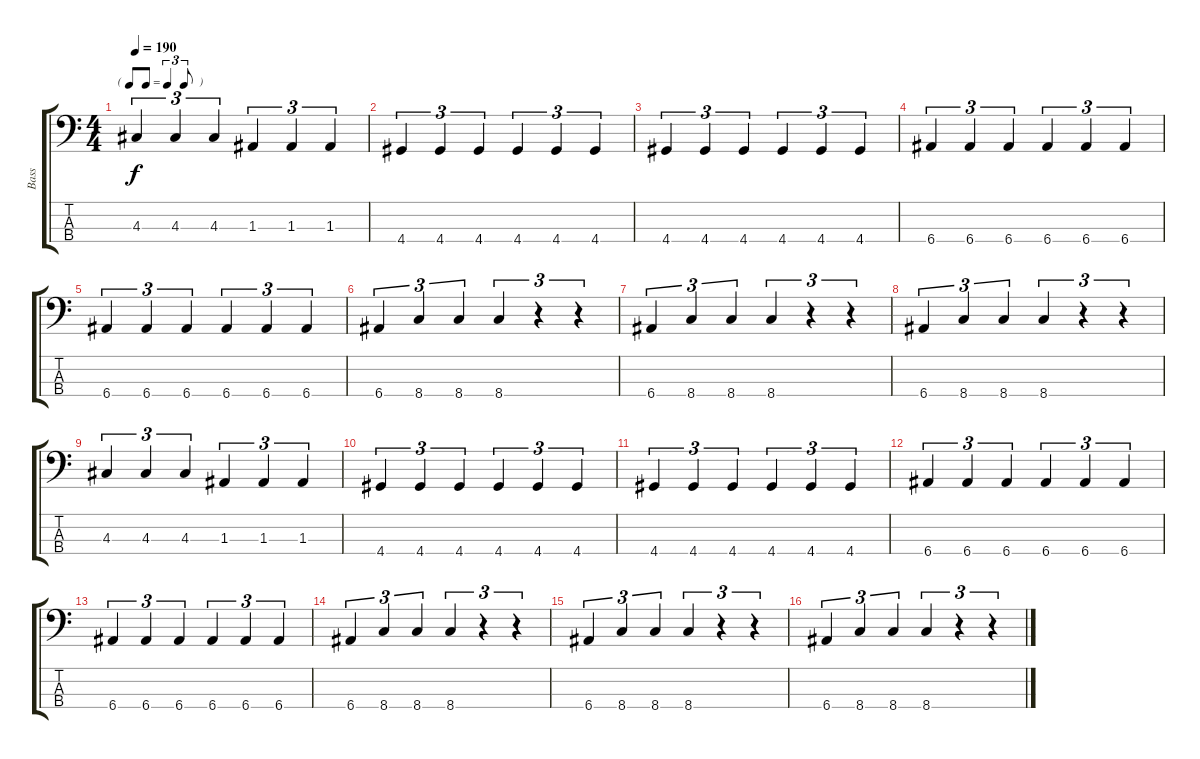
\track ("Bass" "Bass") {instrument electricbassfinger}
\staff {score tabs}
\tuning (G2 D2 A1 E1) {hide}
\ts (4 4)
\tf triplet8th
\tempo 190
\clef f4
\ks c
4.3.4{tu (3 2) dy f} 4.3.4{tu (3 2)} 4.3.4{tu (3 2)} 1.3.4{tu (3 2)} 1.3.4{tu (3 2)} 1.3.4{tu (3 2)} |
4.4.4{tu (3 2)} 4.4.4{tu (3 2)} 4.4.4{tu (3 2)} 4.4.4{tu (3 2)} 4.4.4{tu (3 2)} 4.4.4{tu (3 2)} |
4.4.4{tu (3 2)} 4.4.4{tu (3 2)} 4.4.4{tu (3 2)} 4.4.4{tu (3 2)} 4.4.4{tu (3 2)} 4.4.4{tu (3 2)} |
6.4.4{tu (3 2)} 6.4.4{tu (3 2)} 6.4.4{tu (3 2)} 6.4.4{tu (3 2)} 6.4.4{tu (3 2)} 6.4.4{tu (3 2)} |
6.4.4{tu (3 2)} 6.4.4{tu (3 2)} 6.4.4{tu (3 2)} 6.4.4{tu (3 2)} 6.4.4{tu (3 2)} 6.4.4{tu (3 2)} |
6.4.4{tu (3 2)} 8.4.4{tu (3 2)} 8.4.4{tu (3 2)} 8.4.4{tu (3 2)} r.4{tu (3 2)} r.4{tu (3 2)} |
6.4.4{tu (3 2)} 8.4.4{tu (3 2)} 8.4.4{tu (3 2)} 8.4.4{tu (3 2)} r.4{tu (3 2)} r.4{tu (3 2)} |
6.4.4{tu (3 2)} 8.4.4{tu (3 2)} 8.4.4{tu (3 2)} 8.4.4{tu (3 2)} r.4{tu (3 2)} r.4{tu (3 2)} |
4.3.4{tu (3 2)} 4.3.4{tu (3 2)} 4.3.4{tu (3 2)} 1.3.4{tu (3 2)} 1.3.4{tu (3 2)} 1.3.4{tu (3 2)} |
4.4.4{tu (3 2)} 4.4.4{tu (3 2)} 4.4.4{tu (3 2)} 4.4.4{tu (3 2)} 4.4.4{tu (3 2)} 4.4.4{tu (3 2)} |
4.4.4{tu (3 2)} 4.4.4{tu (3 2)} 4.4.4{tu (3 2)} 4.4.4{tu (3 2)} 4.4.4{tu (3 2)} 4.4.4{tu (3 2)} |
6.4.4{tu (3 2)} 6.4.4{tu (3 2)} 6.4.4{tu (3 2)} 6.4.4{tu (3 2)} 6.4.4{tu (3 2)} 6.4.4{tu (3 2)} |
6.4.4{tu (3 2)} 6.4.4{tu (3 2)} 6.4.4{tu (3 2)} 6.4.4{tu (3 2)} 6.4.4{tu (3 2)} 6.4.4{tu (3 2)} |
6.4.4{tu (3 2)} 8.4.4{tu (3 2)} 8.4.4{tu (3 2)} 8.4.4{tu (3 2)} r.4{tu (3 2)} r.4{tu (3 2)} |
6.4.4{tu (3 2)} 8.4.4{tu (3 2)} 8.4.4{tu (3 2)} 8.4.4{tu (3 2)} r.4{tu (3 2)} r.4{tu (3 2)} |
6.4.4{tu (3 2)} 8.4.4{tu (3 2)} 8.4.4{tu (3 2)} 8.4.4{tu (3 2)} r.4{tu (3 2)} r.4{tu (3 2)}
